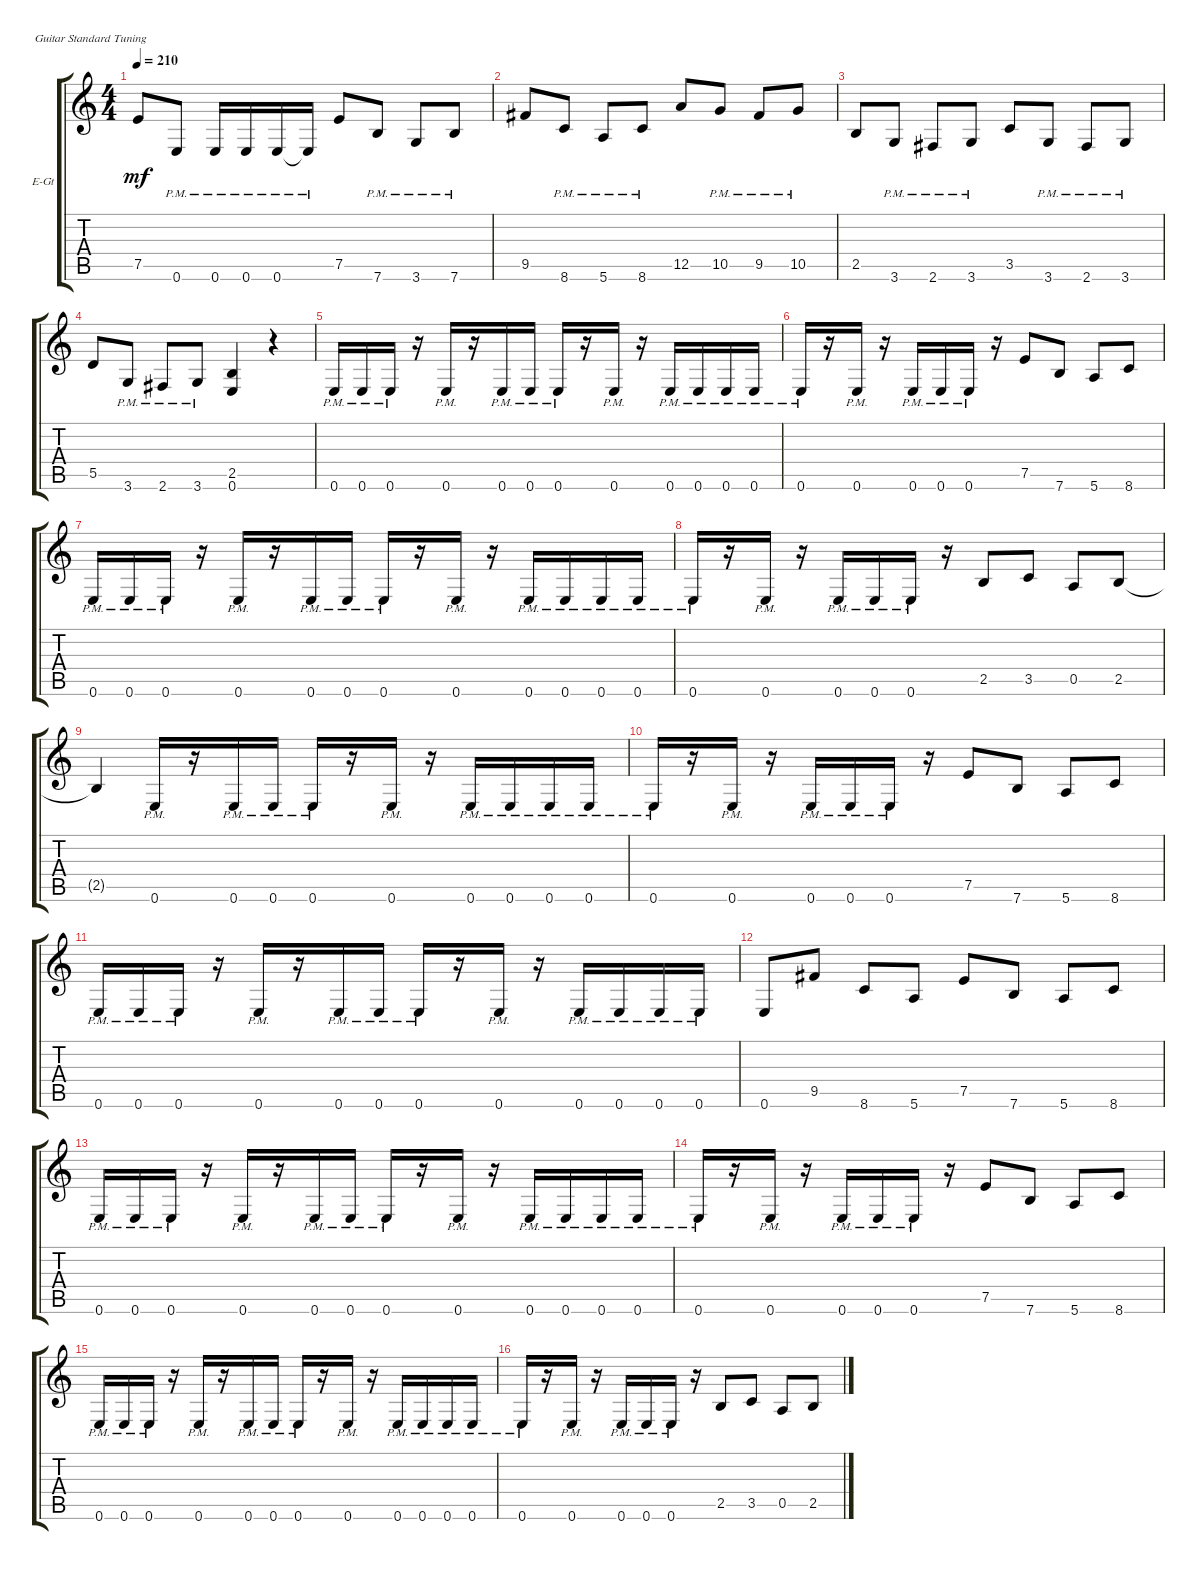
\bracketExtendMode groupsimilarinstruments
\firstSystemTrackNameOrientation horizontal
\otherSystemsTrackNameOrientation horizontal
\track ("right" "E-Gt") {instrument distortionguitar}
\staff {score tabs}
\tuning (E4 B3 G3 D3 A2 E2)
\ts (4 4)
\tempo 210
\clef g2
\ks c
7.5.8{dy mf} 0.6{pm}.8 0.6{pm}.16 0.6{pm}.16 0.6{pm}.16 0.6{pm t}.16 7.5.8 7.6{pm}.8 3.6{pm}.8 7.6{pm}.8 |
9.5.8 8.6{pm}.8 5.6{pm}.8 8.6{pm}.8 12.5.8 10.5{pm}.8 9.5{pm}.8 10.5{pm}.8 |
2.5.8 3.6{pm}.8 2.6{pm}.8 3.6{pm}.8 3.5.8 3.6{pm}.8 2.6{pm}.8 3.6{pm}.8 |
5.5.8 3.6{pm}.8 2.6{pm}.8 3.6{pm}.8 (0.6 2.5).4 r.4 |
0.6{pm}.16 0.6{pm}.16 0.6{pm}.16 r.16 0.6{pm}.16 r.16 0.6{pm}.16 0.6{pm}.16 0.6{pm}.16 r.16 0.6{pm}.16 r.16 0.6{pm}.16 0.6{pm}.16 0.6{pm}.16 0.6{pm}.16 |
0.6{pm}.16 r.16 0.6{pm}.16 r.16 0.6{pm}.16 0.6{pm}.16 0.6{pm}.16 r.16 7.5.8 7.6.8 5.6.8 8.6.8 |
0.6{pm}.16 0.6{pm}.16 0.6{pm}.16 r.16 0.6{pm}.16 r.16 0.6{pm}.16 0.6{pm}.16 0.6{pm}.16 r.16 0.6{pm}.16 r.16 0.6{pm}.16 0.6{pm}.16 0.6{pm}.16 0.6{pm}.16 |
0.6{pm}.16 r.16 0.6{pm}.16 r.16 0.6{pm}.16 0.6{pm}.16 0.6{pm}.16 r.16 2.5.8 3.5.8 0.5.8 2.5.8 |
2.5{t}.4 0.6{pm}.16 r.16 0.6{pm}.16 0.6{pm}.16 0.6{pm}.16 r.16 0.6{pm}.16 r.16 0.6{pm}.16 0.6{pm}.16 0.6{pm}.16 0.6{pm}.16 |
0.6{pm}.16 r.16 0.6{pm}.16 r.16 0.6{pm}.16 0.6{pm}.16 0.6{pm}.16 r.16 7.5.8 7.6.8 5.6.8 8.6.8 |
0.6{pm}.16 0.6{pm}.16 0.6{pm}.16 r.16 0.6{pm}.16 r.16 0.6{pm}.16 0.6{pm}.16 0.6{pm}.16 r.16 0.6{pm}.16 r.16 0.6{pm}.16 0.6{pm}.16 0.6{pm}.16 0.6{pm}.16 |
0.6.8 9.5.8 8.6.8 5.6.8 7.5.8 7.6.8 5.6.8 8.6.8 |
0.6{pm}.16 0.6{pm}.16 0.6{pm}.16 r.16 0.6{pm}.16 r.16 0.6{pm}.16 0.6{pm}.16 0.6{pm}.16 r.16 0.6{pm}.16 r.16 0.6{pm}.16 0.6{pm}.16 0.6{pm}.16 0.6{pm}.16 |
0.6{pm}.16 r.16 0.6{pm}.16 r.16 0.6{pm}.16 0.6{pm}.16 0.6{pm}.16 r.16 7.5.8 7.6.8 5.6.8 8.6.8 |
0.6{pm}.16 0.6{pm}.16 0.6{pm}.16 r.16 0.6{pm}.16 r.16 0.6{pm}.16 0.6{pm}.16 0.6{pm}.16 r.16 0.6{pm}.16 r.16 0.6{pm}.16 0.6{pm}.16 0.6{pm}.16 0.6{pm}.16 |
0.6{pm}.16 r.16 0.6{pm}.16 r.16 0.6{pm}.16 0.6{pm}.16 0.6{pm}.16 r.16 2.5.8 3.5.8 0.5.8 2.5.8
